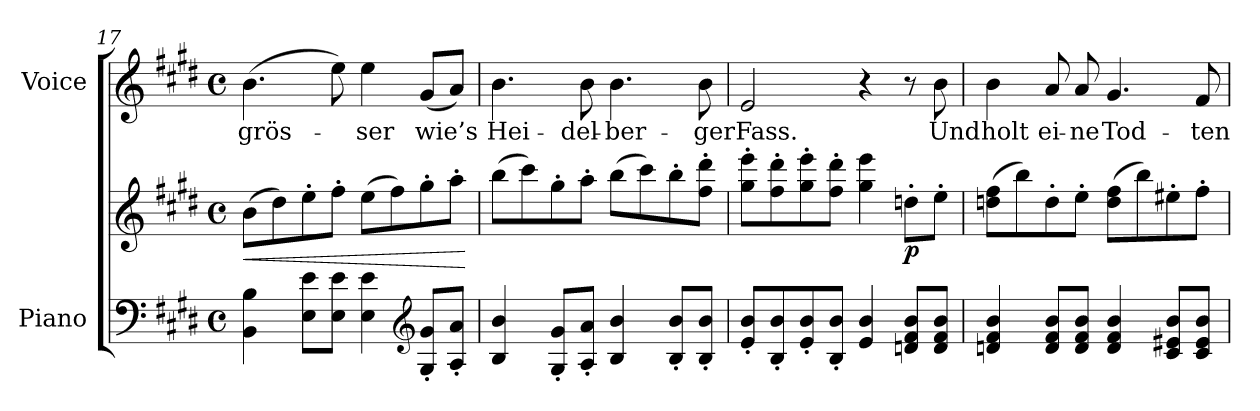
**kern	**kern	**dynam	**kern	**text
*part2	*part2	*part2	*part1	*part1
*staff3	*staff2	*staff2/3	*staff1	*staff1
*I"Piano	*	*	*I"Voice	*
*I'Pno	*	*	*	*
*clefF4	*clefG2	*	*clefG2	*
*k[f#c#g#d#]	*k[f#c#g#d#]	*	*k[f#c#g#d#]	*
*M4/4	*M4/4	*	*M4/4	*
*met(c)	*met(c)	*	*met(c)	*
=17	=17	=17	=17	=17
!	!	!LO:HP:b	!	!
4BB\ 4B\	(8b\L	<	(4.b\	grös-
.	8dd#\)	.	.	.
8E\ 8e\L	8ee'\	.	.	.
8E\ 8e\J	8ff#'\J	.	8ee\)	.
4E\ 4e\	(8ee\L	.	4ee\	-ser
.	8ff#\)	.	.	.
*clefG2	*	*	*	*
8G#/' 8g#/'L	8gg#'\	.	(8g#/L	wie’s
8A/' 8a/'J	8aa'\J	.	8a/J)	.
.	.	[	.	.
=18	=18	=18	=18	=18
4B/ 4b/	(8bb\L	.	4.b\	Hei-
.	8ccc#\)	.	.	.
8G#/' 8g#/'L	8gg#'\	.	.	.
8A/' 8a/'J	8aa'\J	.	8b\	-del-
4B/ 4b/	(8bb\L	.	4.b\	-ber-
.	8ccc#\)	.	.	.
8B/' 8b/'L	8bb'\	.	.	.
8B/' 8b/'J	8ff#\' 8ddd#\'J	.	8b\	-ger
=19	=19	=19	=19	=19
8e/' 8b/'L	8gg#\' 8eee\'L	.	2e/	Fass.
8B/' 8b/'	8ff#\' 8ddd#\'	.	.	.
8e/' 8b/'	8gg#\' 8eee\'	.	.	.
8B/' 8b/'J	8ff#\' 8ddd#\'J	.	.	.
4e/ 4b/	4gg#\ 4eee\	.	4r	.
!	!	!LO:DY:b	!	!
8dn/ 8f#/ 8b/L	8ddn'\L	p	8r	.
8d/ 8f#/ 8b/J	8ee'\J	.	8b\	Und
=20	=20	=20	=20	=20
4dn/ 4f#/ 4b/	(8ddn\ 8ff#\L	.	4b\	holt
.	8bb\)	.	.	.
8d/ 8f#/ 8b/L	8dd'\	.	8a/	ei-
8d/ 8f#/ 8b/J	8ee'\J	.	8a/	-ne
4d/ 4f#/ 4b/	(8dd\ 8ff#\L	.	4.g#/	Tod-
.	8bb\)	.	.	.
8c#/ 8e#X/ 8b/L	8ee#X'\	.	.	.
8c#/ 8e#/ 8b/J	8ff#'\J	.	8f#/	-ten-
=	=	=	=	=
*-	*-	*-	*-	*-
